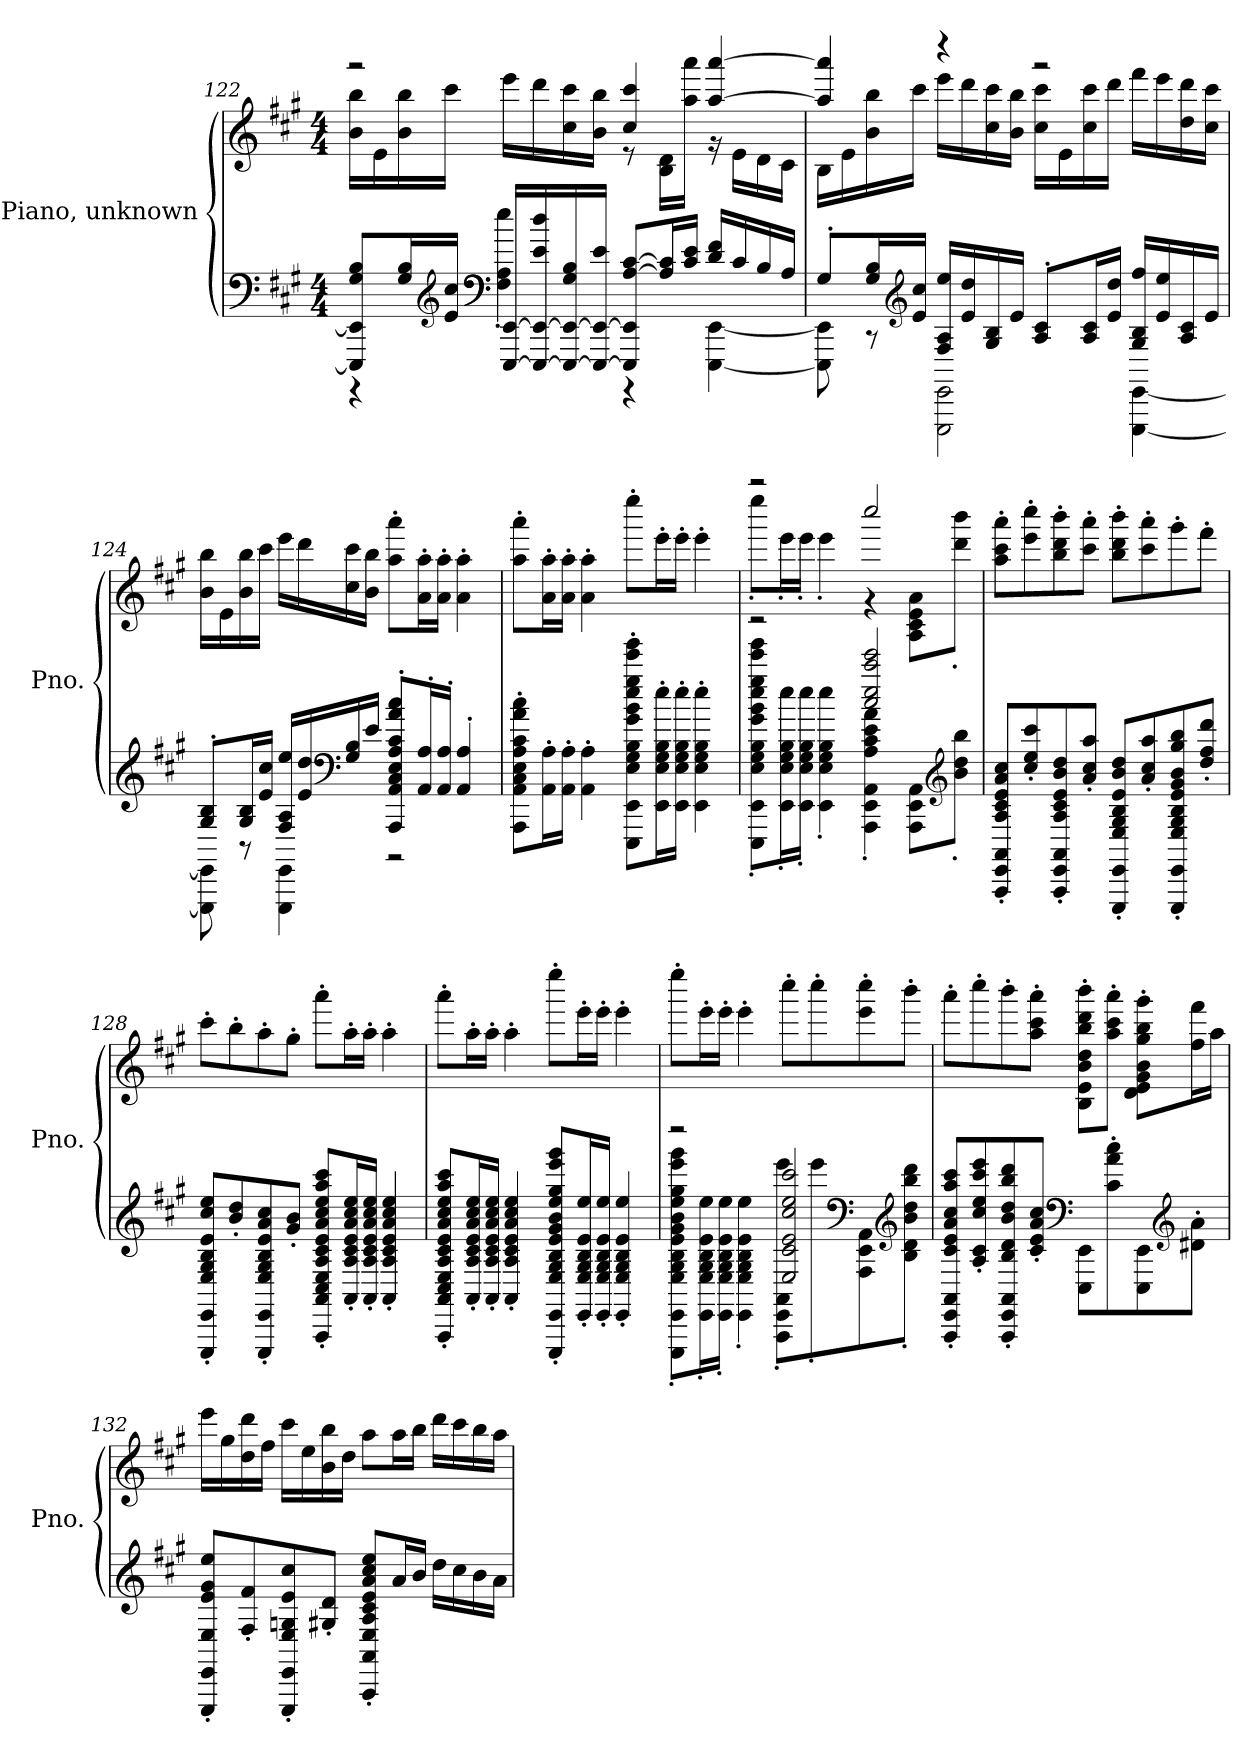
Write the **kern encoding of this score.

**kern	**kern
*part1	*part1
*staff2	*staff1
*I"Piano, unknown	*
*I'Pno.	*
!!LO:PB:g=z
*clefF4	*clefG2
*k[f#c#g#]	*k[f#c#g#]
*M4/4	*M4/4
=122	=122
*^	*^
8EEE/] 8EE/] 8G#/ 8B/L	4r	2r	16b\ 16bb\LL
.	.	.	16e\
16G#/ 16B/L	.	.	16b\ 16bb\
*clefG2	*	*	*
16e/ 16cc#/JJ	.	.	16ccc#\JJ
*clefF4	*	*	*
[16EEE/ [16EE/LL	4F#\' 4A\' 4ee\'	.	16eee\LL
16EEE/_ 16EE/_ 16e/ 16dd/	.	.	16ddd\
16EEE/_ 16EE/_ 16G#/ 16B/	.	.	16cc#\ 16ccc#\
16EEE/_ 16EE/_ 16e/JJ	.	.	16b\ 16bb\JJ
8EEE/] 8EE/] [8A/ [8c#/L	4r	4cc#/ 4ccc#/	8r
16A/] 16c#/]L	.	.	16B\ 16d\LL
16c#/ 16e/JJ	.	.	16aa\ 16aaa\JJ
16d/ 16f#/LL	[4EEE\ [4EE\	[4aa/ [4aaa/	16r
16c#/	.	.	16e\LL
16B/	.	.	16d\
16A/JJ	.	.	16c#\JJ
=123	=123	=123	=123
8G#'/L	8EEE\] 8EE\]	4aa/] 4aaa/]	16B\LL
.	.	.	16e\
16G#/ 16B/L	8r	.	16b\ 16bb\
*clefG2	*	*	*
16e/ 16cc#/JJ	.	.	16ccc#\JJ
16F#/ 16A/ 16ee/LL	2EEE\ 2EE\	4r	16eee\LL
16e/ 16dd/	.	.	16ddd\
16G#/ 16B/	.	.	16cc#\ 16ccc#\
16e/JJ	.	.	16b\ 16bb\JJ
8A/' 8c#/'L	.	2r	16cc#\ 16ccc#\LL
.	.	.	16e\
16A/ 16c#/L	.	.	16cc#\ 16ccc#\
16e/ 16dd/JJ	.	.	16ddd\JJ
16G#/ 16B/ 16ff#/LL	[4EEE\ [4EE\	.	16fff#\LL
16e/ 16ee/	.	.	16eee\
16A/ 16c#/	.	.	16dd\ 16ddd\
16e/JJ	.	.	16cc#\ 16ccc#\JJ
*	*	*v	*v
!!LO:LB:g=z
=124	=124	=124
8G#/' 8B/'L	8EEE\] 8EE\]	16b\ 16bb\LL
.	.	16e\
16G#/ 16B/L	8r	16b\ 16bb\
16e/ 16cc#/JJ	.	16ccc#\JJ
16F#/ 16A/ 16ee/LL	4EEE\ 4EE\	16eee\LL
16e/ 16dd/	.	16ddd\
*clefF4	*	*
16G#/ 16B/	.	16cc#\ 16ccc#\
16e/JJ	.	16b\ 16bb\JJ
8AAA/' 8AA/' 8C#/' 8E/' 8A/' 8c#/' 8a/' 8cc#/'L	2r	8aa\' 8aaa\'L
16AA/' 16A/'L	.	16a\' 16aa\'L
16AA/' 16A/'JJ	.	16a\' 16aa\'JJ
4AA/' 4A/'	.	4a\' 4aa\'
*v	*v	*
=125	=125
8AAA\' 8AA\' 8C#\' 8E\' 8A\' 8c#\' 8a\' 8cc#\'L	8aa\' 8aaa\'L
16AA\' 16A\'L	16a\' 16aa\'L
16AA\' 16A\'JJ	16a\' 16aa\'JJ
4AA\' 4A\'	4a\' 4aa\'
8EEE\' 8EE\' 8E\' 8G#\' 8B\' 8g#\' 8b\' 8ee\' 8gg#\' 8eee\' 8ggg#\'L	8eeee'\L
16EE\' 16E\' 16G#\' 16B\' 16ee\'L	16eee'\L
16EE\' 16E\' 16G#\' 16B\' 16ee\'JJ	16eee'\JJ
4EE\' 4E\' 4G#\' 4B\' 4ee\'	4eee'\
=126	=126
*^	*^
2r	8EEE\' 8EE\' 8E\' 8G#\' 8B\' 8g#\' 8b\' 8ee\' 8gg#\' 8eee\' 8ggg#\'L	2r	8eeee'\L
.	16EE\' 16E\' 16G#\' 16B\' 16ee\'L	.	16eee'\L
.	16EE\' 16E\' 16G#\' 16B\' 16ee\'JJ	.	16eee'\JJ
.	4EE\' 4E\' 4G#\' 4B\' 4ee\'	.	4eee'\
2cc#/ 2ee/ 2ccc#/ 2eee/	4AAA\' 4EE\' 4AA\' 4A\' 4c#\' 4e\' 4a\'	2cccc#/	4r
.	8AAA\ 8EE\ 8AA\L	.	8A\ 8c#\ 8e\ 8a\L
*clefG2	*	*	*
.	8b\' 8dd\' 8bb\'J	.	8ddd\' 8bbb\'J
*v	*v	*	*
*	*v	*v
!!LO:LB:g=z
=127	=127
8AAA/' 8EE/' 8AA/' 8A/' 8c#/' 8e/' 8a/' 8cc#/'L	8aa\' 8ccc#\' 8aaa\'L
8cc#/' 8ee/' 8ccc#/'	8eee\' 8cccc#\'
8AAA/' 8EE/' 8AA/' 8A/' 8c#/' 8e/' 8b/' 8dd/'	8bb\' 8ddd\' 8bbb\'
8a/' 8cc#/' 8aa/'J	8ccc#\' 8aaa\'J
8EEE/' 8EE/' 8E/' 8G#/' 8B/' 8e/' 8b/' 8dd/'L	8bb\' 8ddd\' 8bbb\'L
8a/' 8cc#/' 8aa/'	8ccc#\' 8aaa\'
8EEE/' 8EE/' 8E/' 8G#/' 8B/' 8e/' 8g#/' 8b/' 8gg#/' 8bb/'	8ggg#'\
8dd/' 8ff#/' 8ddd/'J	8fff#'\J
=128	=128
8EEE/' 8EE/' 8E/' 8G#/' 8B/' 8e/' 8cc#/' 8ee/'L	8ccc#'\L
8b/' 8dd/'	8bb'\
8EEE/' 8EE/' 8E/' 8G#/' 8B/' 8e/' 8a/' 8cc#/'	8aa'\
8g#/' 8b/'J	8gg#'\J
8AAA/' 8AA/' 8C#/' 8E/' 8A/' 8c#/' 8e/' 8a/' 8cc#/' 8ee/' 8aa/' 8ccc#/'L	8aaa'\L
16AA/' 16A/' 16c#/' 16e/' 16a/' 16cc#/' 16ee/'L	16aa'\L
16AA/' 16A/' 16c#/' 16e/' 16a/' 16cc#/' 16ee/'JJ	16aa'\JJ
4AA/' 4A/' 4c#/' 4e/' 4a/' 4cc#/' 4ee/'	4aa'\
=129	=129
8AAA/' 8AA/' 8C#/' 8E/' 8A/' 8c#/' 8e/' 8a/' 8cc#/' 8ee/' 8aa/' 8ccc#/'L	8aaa'\L
16AA/' 16A/' 16c#/' 16e/' 16a/' 16cc#/' 16ee/'L	16aa'\L
16AA/' 16A/' 16c#/' 16e/' 16a/' 16cc#/' 16ee/'JJ	16aa'\JJ
4AA/' 4A/' 4c#/' 4e/' 4a/' 4cc#/' 4ee/'	4aa'\
8EEE/' 8EE/' 8E/' 8G#/' 8B/' 8e/' 8g#/' 8b/' 8ee/' 8gg#/' 8eee/' 8ggg#/'L	8eeee'\L
16EE/' 16E/' 16G#/' 16B/' 16e/' 16ee/'L	16eee'\L
16EE/' 16E/' 16G#/' 16B/' 16e/' 16ee/'JJ	16eee'\JJ
4EE/' 4E/' 4G#/' 4B/' 4e/' 4ee/'	4eee'\
!!LO:LB:g=z
=130	=130
*^	*
2r	8EEE\' 8EE\' 8E\' 8G#\' 8B\' 8e\' 8g#\' 8b\' 8ee\' 8gg#\' 8eee\' 8ggg#\'L	8eeee'\L
.	16EE\' 16E\' 16G#\' 16B\' 16e\' 16ee\'L	16eee'\L
.	16EE\' 16E\' 16G#\' 16B\' 16e\' 16ee\'JJ	16eee'\JJ
.	4EE\' 4E\' 4G#\' 4B\' 4e\' 4ee\'	4eee'\
2E/ 2c#/ 2e/ 2cc#/ 2ee/ 2ccc#/	8AAA\' 8EE\' 8AA\' 8eee\'L	8cccc#'\L
.	8eee'\	8cccc#'\
*clefF4	*	*
.	8AAA\ 8EE\ 8AA\	8eee\' 8cccc#\'
*clefG2	*	*
.	8B\' 8d\' 8b\' 8dd\' 8bb\' 8ddd\'J	8bbb'\J
*v	*v	*
=131	=131
8AAA/' 8EE/' 8AA/' 8c#/' 8e/' 8a/' 8cc#/' 8aa/' 8ccc#/'L	8aaa'\L
8A/' 8c#/' 8cc#/' 8ee/' 8ccc#/' 8eee/'	8cccc#'\
8AAA/' 8EE/' 8AA/' 8B/' 8d/' 8b/' 8dd/' 8bb/' 8ddd/'	8bbb'\
8c#/' 8e/' 8a/' 8cc#/'J	8aa\' 8ccc#\' 8aaa\'J
*clefF4	*
8EEE\ 8EE\L	8B\' 8e\' 8b\' 8dd\' 8bb\' 8ddd\' 8bbb\'L
8c#\' 8a\' 8cc#\'	8aa\' 8ccc#\' 8aaa\'J
8EEE\ 8EE\	8d\' 8e\' 8g#\' 8b\' 8gg#\' 8bb\' 8ggg#\'L
*clefG2	*
8d#X\' 8a\'J	16ff#\ 16fff#\L
.	16aa\JJ
!!LO:LB:g=z
=132	=132
8EEE/' 8EE/' 8E/' 8e/' 8g#/' 8ee/'L	16eee\LL
.	16gg#\
8F#/' 8f#/'	16dd\ 16ddd\
.	16ff#\JJ
8EEE/' 8EE/' 8E/' 8Gn/' 8e/' 8cc#/'	16ccc#\LL
.	16ee\
8G#X/' 8d/'J	16b\ 16bb\
.	16dd\JJ
8AAA/' 8AA/' 8E/' 8A/' 8c#/' 8e/' 8a/' 8cc#/' 8ee/'L	8aa\L
16a/L	16aa\L
16b/JJ	16bb\JJ
16dd\LL	16ddd\LL
16cc#\	16ccc#\
16b\	16bb\
16a\JJ	16aa\JJ
=	=
*-	*-
